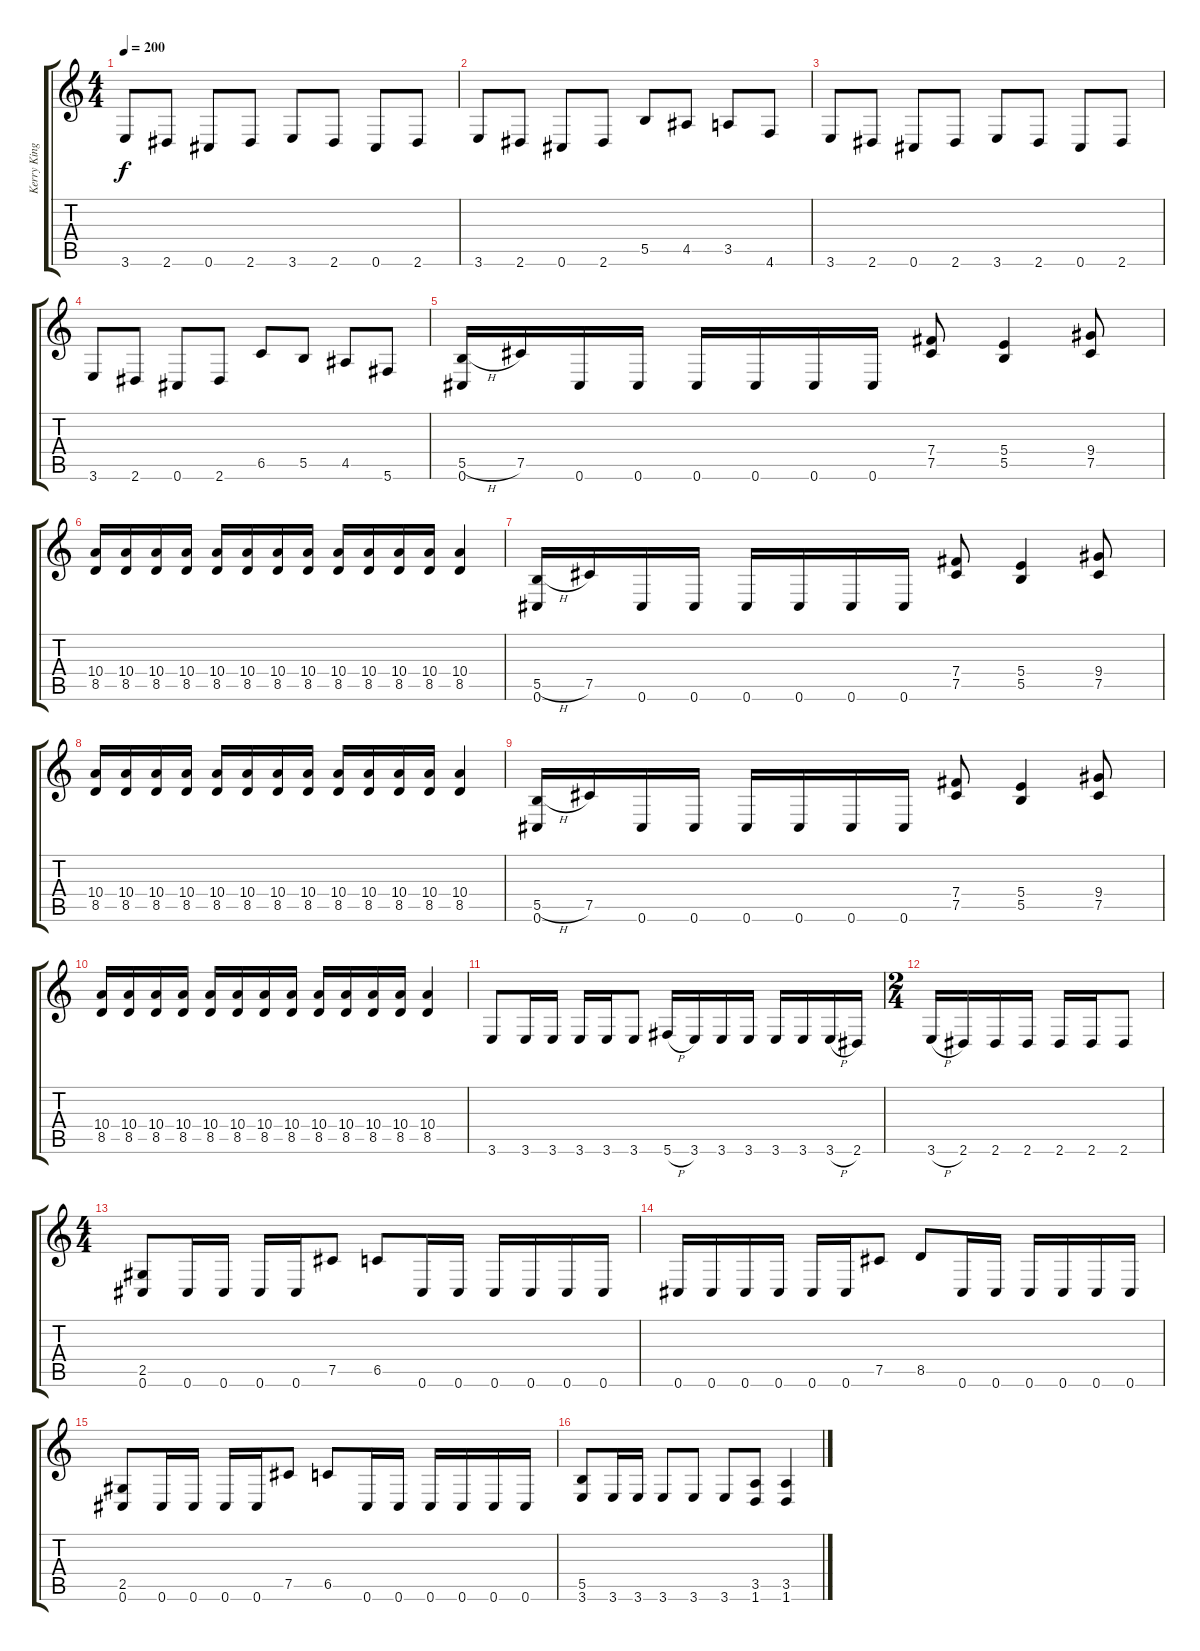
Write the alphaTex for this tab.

\track ("Kerry King" "Kerry King") {instrument distortionguitar}
\staff {score tabs}
\tuning (Db4 Ab3 E3 B2 Gb2 Db2) {hide}
\ts (4 4)
\tempo 200
\clef g2
\ks c
3.6.8{dy f} 2.6.8 0.6.8 2.6.8 3.6.8 2.6.8 0.6.8 2.6.8 |
3.6.8 2.6.8 0.6.8 2.6.8 5.5.8 4.5.8 3.5.8 4.6.8 |
3.6.8 2.6.8 0.6.8 2.6.8 3.6.8 2.6.8 0.6.8 2.6.8 |
3.6.8 2.6.8 0.6.8 2.6.8 6.5.8 5.5.8 4.5.8 5.6.8 |
(5.5{h} 0.6).16 7.5.16 0.6.16 0.6.16 0.6.16 0.6.16 0.6.16 0.6.16 (7.4 7.5).8 (5.4 5.5).4 (9.4 7.5).8 |
(10.4 8.5).16 (10.4 8.5).16 (10.4 8.5).16 (10.4 8.5).16 (10.4 8.5).16 (10.4 8.5).16 (10.4 8.5).16 (10.4 8.5).16 (10.4 8.5).16 (10.4 8.5).16 (10.4 8.5).16 (10.4 8.5).16 (10.4 8.5).4 |
(5.5{h} 0.6).16 7.5.16 0.6.16 0.6.16 0.6.16 0.6.16 0.6.16 0.6.16 (7.4 7.5).8 (5.4 5.5).4 (9.4 7.5).8 |
(10.4 8.5).16 (10.4 8.5).16 (10.4 8.5).16 (10.4 8.5).16 (10.4 8.5).16 (10.4 8.5).16 (10.4 8.5).16 (10.4 8.5).16 (10.4 8.5).16 (10.4 8.5).16 (10.4 8.5).16 (10.4 8.5).16 (10.4 8.5).4 |
(5.5{h} 0.6).16 7.5.16 0.6.16 0.6.16 0.6.16 0.6.16 0.6.16 0.6.16 (7.4 7.5).8 (5.4 5.5).4 (9.4 7.5).8 |
(10.4 8.5).16 (10.4 8.5).16 (10.4 8.5).16 (10.4 8.5).16 (10.4 8.5).16 (10.4 8.5).16 (10.4 8.5).16 (10.4 8.5).16 (10.4 8.5).16 (10.4 8.5).16 (10.4 8.5).16 (10.4 8.5).16 (10.4 8.5).4 |
3.6.8 3.6.16 3.6.16 3.6.16 3.6.16 3.6.8 5.6{h}.16 3.6.16 3.6.16 3.6.16 3.6.16 3.6.16 3.6{h}.16 2.6.16 |
\ts (2 4)
3.6{h}.16 2.6.16 2.6.16 2.6.16 2.6.16 2.6.16 2.6.8 |
\ts (4 4)
(2.5 0.6).8 0.6.16 0.6.16 0.6.16 0.6.16 7.5.8 6.5.8 0.6.16 0.6.16 0.6.16 0.6.16 0.6.16 0.6.16 |
0.6.16 0.6.16 0.6.16 0.6.16 0.6.16 0.6.16 7.5.8 8.5.8 0.6.16 0.6.16 0.6.16 0.6.16 0.6.16 0.6.16 |
(2.5 0.6).8 0.6.16 0.6.16 0.6.16 0.6.16 7.5.8 6.5.8 0.6.16 0.6.16 0.6.16 0.6.16 0.6.16 0.6.16 |
(5.5 3.6).8 3.6.16 3.6.16 3.6.8 3.6.8 3.6.8 (3.5 1.6).8 (3.5 1.6).4
